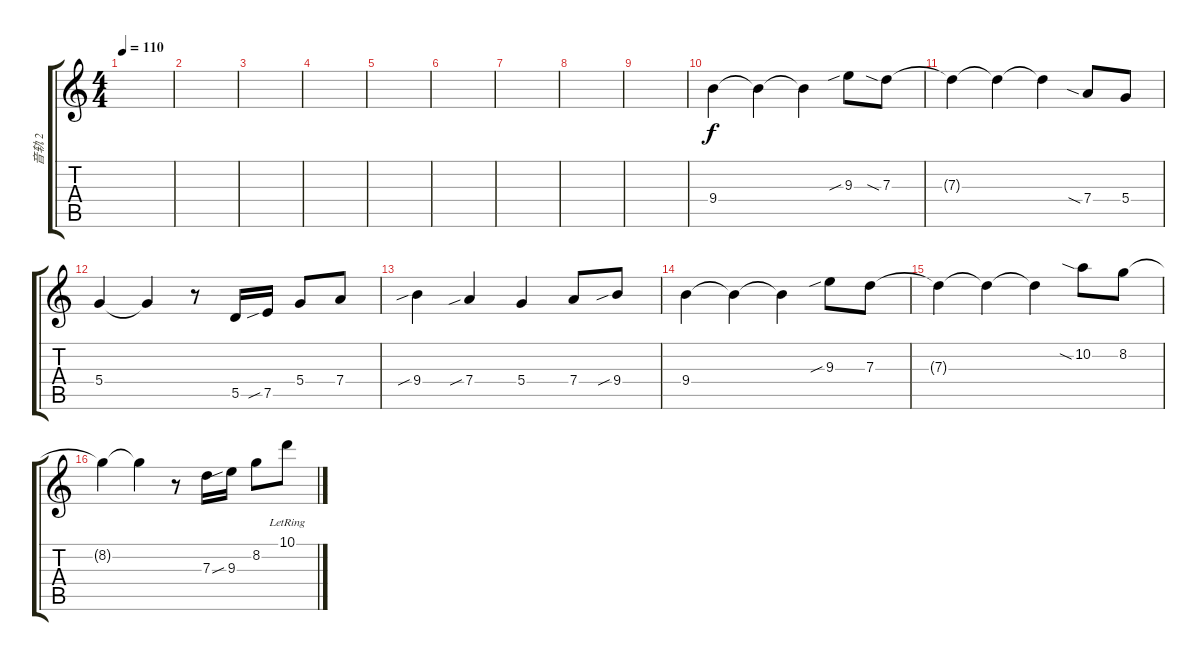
\track ("音轨 2" "音轨 2") {instrument acousticguitarnylon}
\staff {score tabs}
\tuning (E4 B3 G3 D3 A2 E2) {hide}
\ts (4 4)
\tempo 110
\clef g2
\ks c
|
|
|
|
|
|
|
|
|
9.4.4 9.4{t}.4 9.4{t}.4 9.3{sib}.8 7.3{sia}.8 |
7.3{t}.4 7.3{t}.4 7.3{t}.4 7.4{sia}.8 5.4.8 |
5.4.4 5.4{t}.4 r.8 5.5.16 7.5{sib}.16 5.4.8 7.4.8 |
9.4{sib}.4 7.4{sib}.4 5.4.4 7.4.8 9.4{sib}.8 |
9.4.4 9.4{t}.4 9.4{t}.4 9.3{sib}.8 7.3.8 |
7.3{t}.4 7.3{t}.4 7.3{t}.4 10.2{sia}.8 8.2.8 |
8.2{t}.4 8.2{t}.4 r.8 7.3.16 9.3{sib}.16 8.2.8 10.1{lr}.8
